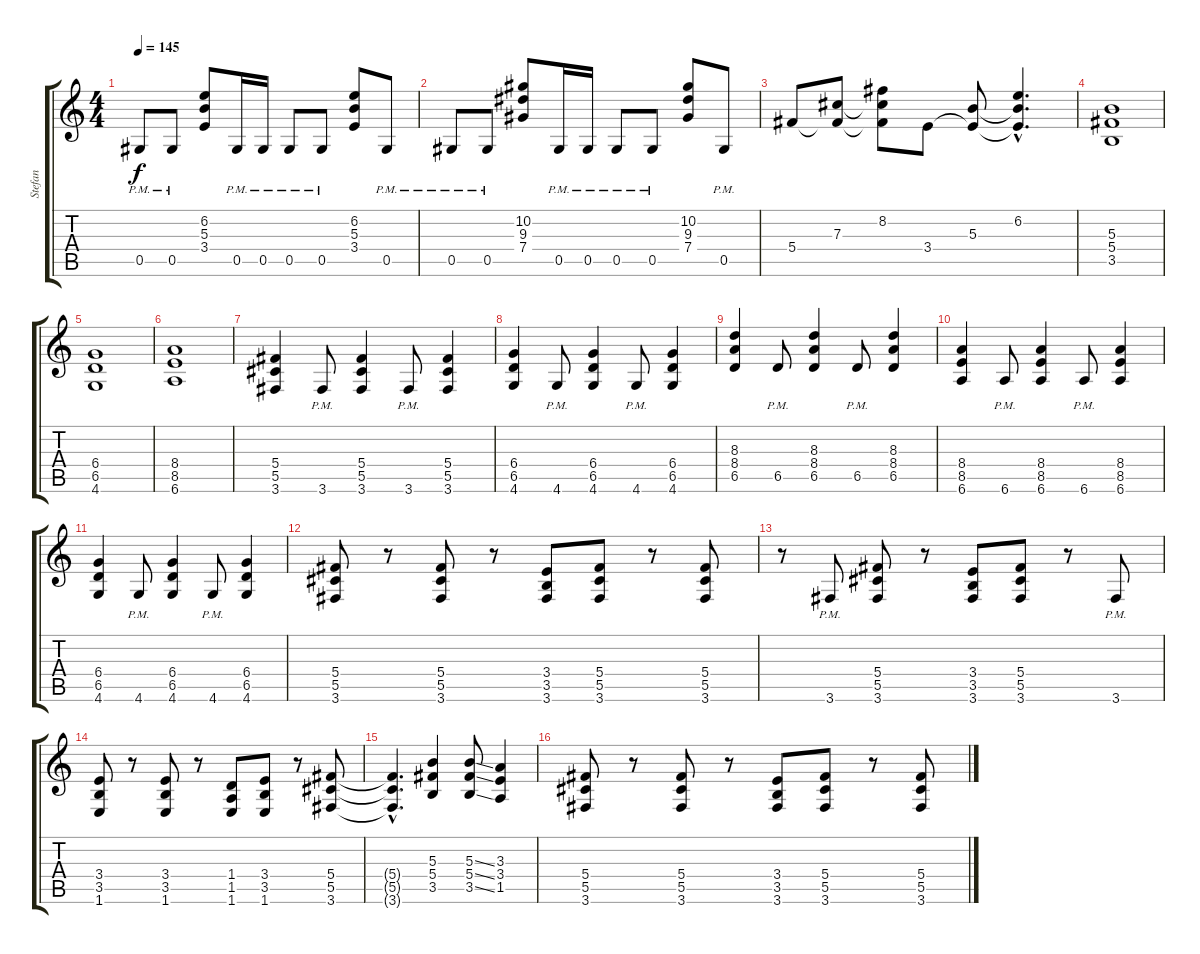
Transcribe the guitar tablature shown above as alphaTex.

\track ("Stefan" "Stefan") {instrument distortionguitar}
\staff {score tabs}
\tuning (Eb4 Bb3 Gb3 Db3 Ab2 Eb2) {hide}
\ts (4 4)
\tempo 145
\clef g2
\ks c
0.5{pm}.8{dy f} 0.5{pm}.8 (6.2 5.3 3.4).8 0.5{pm}.16 0.5{pm}.16 0.5{pm}.8 0.5{pm}.8 (6.2 5.3 3.4).8 0.5{pm}.8 |
0.5{pm}.8 0.5{pm}.8 (10.2 9.3 7.4).8 0.5{pm}.16 0.5{pm}.16 0.5{pm}.8 0.5{pm}.8 (10.2 9.3 7.4).8 0.5{pm}.8 |
5.4.8 (7.3 5.4{t}).8 (8.2 7.3{t} 5.4{t}).8 3.4.8 (5.3 3.4{t}).8 (6.2{hac} 5.3{hac t} 3.4{hac t}).4{d} |
(5.3 5.4 3.5).1 |
(6.4 6.5 4.6).1 |
(8.4 8.5 6.6).1 |
(5.4 5.5 3.6).4 3.6{pm}.8 (5.4 5.5 3.6).4 3.6{pm}.8 (5.4 5.5 3.6).4 |
(6.4 6.5 4.6).4 4.6{pm}.8 (6.4 6.5 4.6).4 4.6{pm}.8 (6.4 6.5 4.6).4 |
(8.3 8.4 6.5).4 6.5{pm}.8 (8.3 8.4 6.5).4 6.5{pm}.8 (8.3 8.4 6.5).4 |
(8.4 8.5 6.6).4 6.6{pm}.8 (8.4 8.5 6.6).4 6.6{pm}.8 (8.4 8.5 6.6).4 |
(6.4 6.5 4.6).4 4.6{pm}.8 (6.4 6.5 4.6).4 4.6{pm}.8 (6.4 6.5 4.6).4 |
(5.4 5.5 3.6).8 r.8 (5.4 5.5 3.6).8 r.8 (3.4 3.5 3.6).8 (5.4 5.5 3.6).8 r.8 (5.4 5.5 3.6).8 |
r.8 3.6{pm}.8 (5.4 5.5 3.6).8 r.8 (3.4 3.5 3.6).8 (5.4 5.5 3.6).8 r.8 3.6{pm}.8 |
(3.4 3.5 1.6).8 r.8 (3.4 3.5 1.6).8 r.8 (1.4 1.5 1.6).8 (3.4 3.5 1.6).8 r.8 (5.4 5.5 3.6).8 |
(5.4{hac t} 5.5{hac t} 3.6{hac t}).4{d} (5.3 5.4 3.5).4 (5.3{ss} 5.4{ss} 3.5{ss}).8 (3.3 3.4 1.5).4 |
(5.4 5.5 3.6).8 r.8 (5.4 5.5 3.6).8 r.8 (3.4 3.5 3.6).8 (5.4 5.5 3.6).8 r.8 (5.4 5.5 3.6).8
